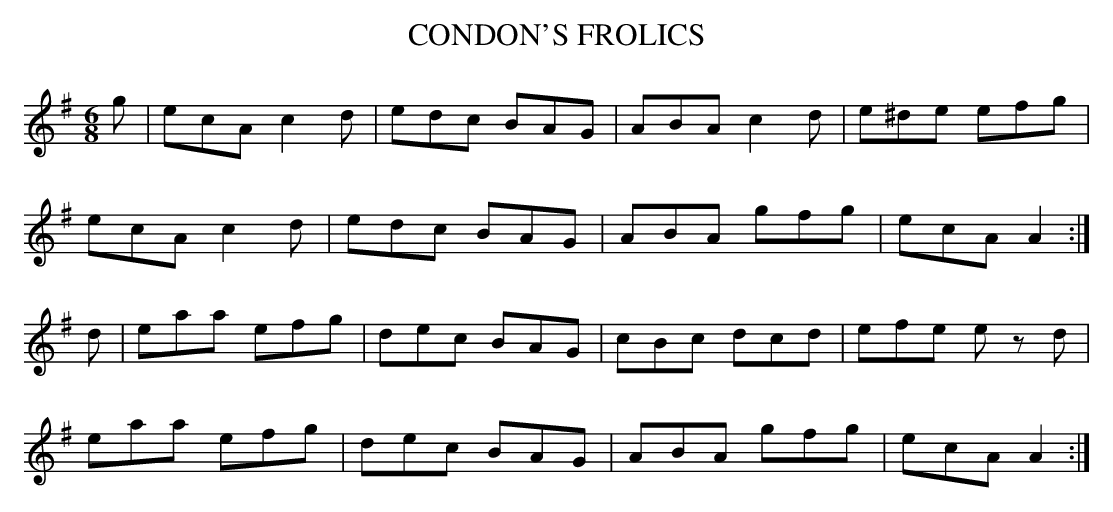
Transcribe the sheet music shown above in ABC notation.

X:1
T:CONDON'S FROLICS
A dorian; to hear the source version, replace "Ador" with "A" in the
K: field.
M:6/8
L:1/8
K:Ador
g|ecA c2d|edc BAG|ABA c2d|e^de efg|
ecA c2d|edc BAG|ABA gfg|ecA A2 :|
d|eaa efg|dec BAG|cBc dcd|efe e zd|
eaa efg|dec BAG|ABA gfg|ecA A2 :|
